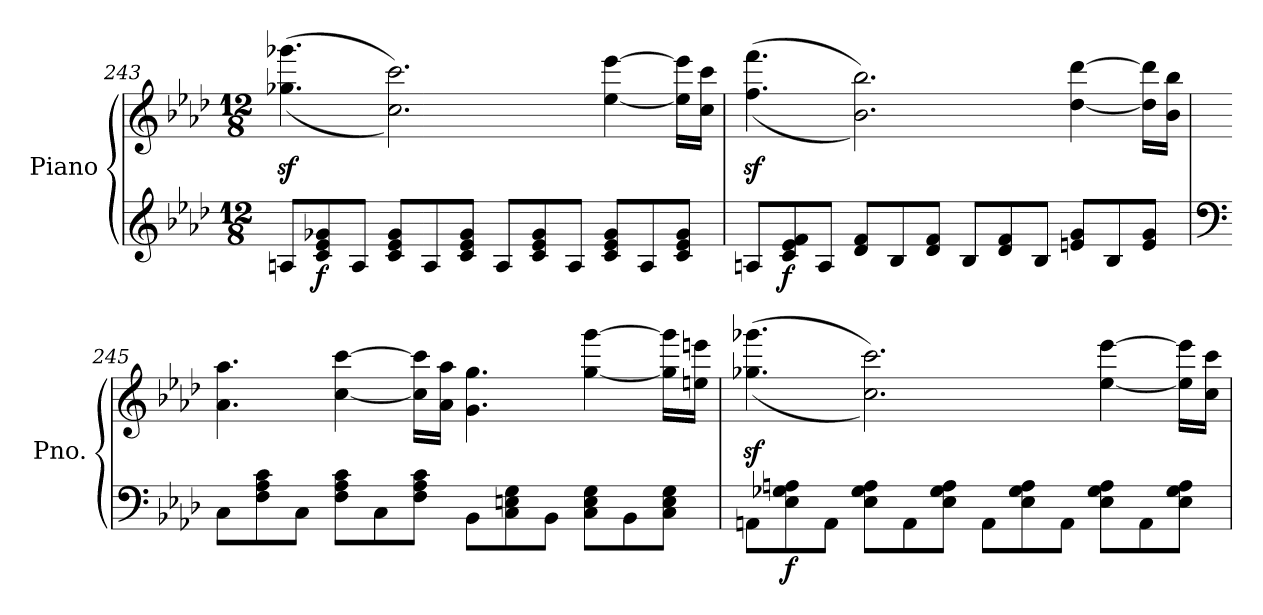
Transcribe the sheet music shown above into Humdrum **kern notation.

**kern	**kern	**dynam
*part1	*part1	*part1
*staff2	*staff1	*staff1/2
*I"Piano	*	*
*I'Pno.	*	*
*clefG2	*clefG2	*
*k[b-e-a-d-]	*k[b-e-a-d-]	*
*M12/8	*M12/8	*
=243	=243	=243
8An/L	((4.gg-X\z< 4.ggg-X\z<	.
!	!	!LO:DY:b=2
8c/ 8e-/ 8g-X/	.	f
8A/J	.	.
8c/ 8e-/ 8g-/L	2.cc\ 2.ccc\))	.
8A/	.	.
8c/ 8e-/ 8g-/J	.	.
8A/L	.	.
8c/ 8e-/ 8g-/	.	.
8A/J	.	.
8c/ 8e-/ 8g-/L	[4ee-\ [4eee-\	.
8A/	.	.
8c/ 8e-/ 8g-/J	16ee-\] 16eee-\]LL	.
.	16cc\ 16ccc\JJ	.
!!LO:PB:g=z
=244	=244	=244
8An/L	((4.ff\z< 4.fff\z<	.
!	!	!LO:DY:b=2
8c/ 8e-/ 8f/	.	f
8A/J	.	.
8d-/ 8f/L	2.b-\ 2.bb-\))	.
8B-/	.	.
8d-/ 8f/J	.	.
8B-/L	.	.
8d-/ 8f/	.	.
8B-/J	.	.
8en/ 8g/L	[4dd-\ [4ddd-\	.
8B-/	.	.
8e/ 8g/J	16dd-\] 16ddd-\]LL	.
.	16b-\ 16bb-\JJ	.
=245	=245	=245
*clefF4	*	*
8C\L	4.a-\ 4.aa-\	.
8F\ 8A-\ 8c\	.	.
8C\J	.	.
8F\ 8A-\ 8c\L	[4cc\ [4ccc\	.
8C\	.	.
8F\ 8A-\ 8c\J	16cc\] 16ccc\]LL	.
.	16a-\ 16aa-\JJ	.
8BB-\L	4.g\ 4.gg\	.
8C\ 8En\ 8G\	.	.
8BB-\J	.	.
8C\ 8E\ 8G\L	[4gg\ [4ggg\	.
8BB-\	.	.
8C\ 8E\ 8G\J	16gg\] 16ggg\]LL	.
.	16een\ 16eeen\JJ	.
=246	=246	=246
8AAn\L	((4.gg-X\z< 4.ggg-X\z<	.
!	!	!LO:DY:b=2
8E-\ 8G-X\ 8An\	.	f
8AA\J	.	.
8E-\ 8G-\ 8A\L	2.cc\ 2.ccc\))	.
8AA\	.	.
8E-\ 8G-\ 8A\J	.	.
8AA\L	.	.
8E-\ 8G-\ 8A\	.	.
8AA\J	.	.
8E-\ 8G-\ 8A\L	[4ee-\ [4eee-\	.
8AA\	.	.
8E-\ 8G-\ 8A\J	16ee-\] 16eee-\]LL	.
.	16cc\ 16ccc\JJ	.
=	=	=
*-	*-	*-
